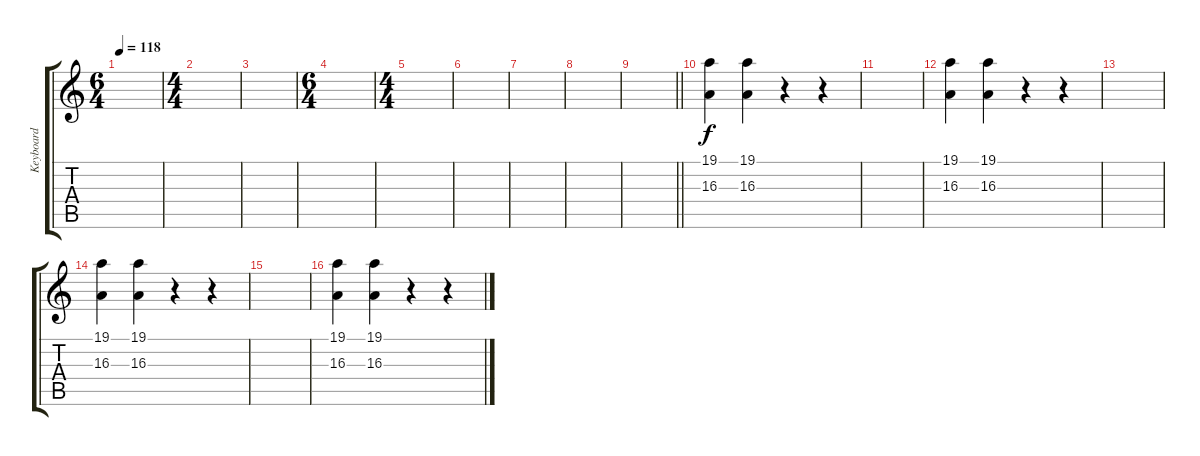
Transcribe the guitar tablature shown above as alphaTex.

\track ("Keyboard" "Keyboard") {instrument lead2sawtooth}
\staff {score tabs}
\tuning (D4 A3 F3 C3 G2 C2) {hide}
\ts (6 4)
\tempo 118
\clef g2
\ks c
|
\ts (4 4)
|
|
\ts (6 4)
|
\ts (4 4)
|
|
|
|
\barLineRight lightlight
|
(19.1 16.3).4{volume 9} (19.1 16.3).4 r.4 r.4 |
|
(19.1 16.3).4{volume 9 instrument choiraahs} (19.1 16.3).4 r.4 r.4 |
|
(19.1 16.3).4{volume 9 instrument choiraahs} (19.1 16.3).4 r.4 r.4 |
|
(19.1 16.3).4{volume 9 instrument choiraahs} (19.1 16.3).4 r.4 r.4
